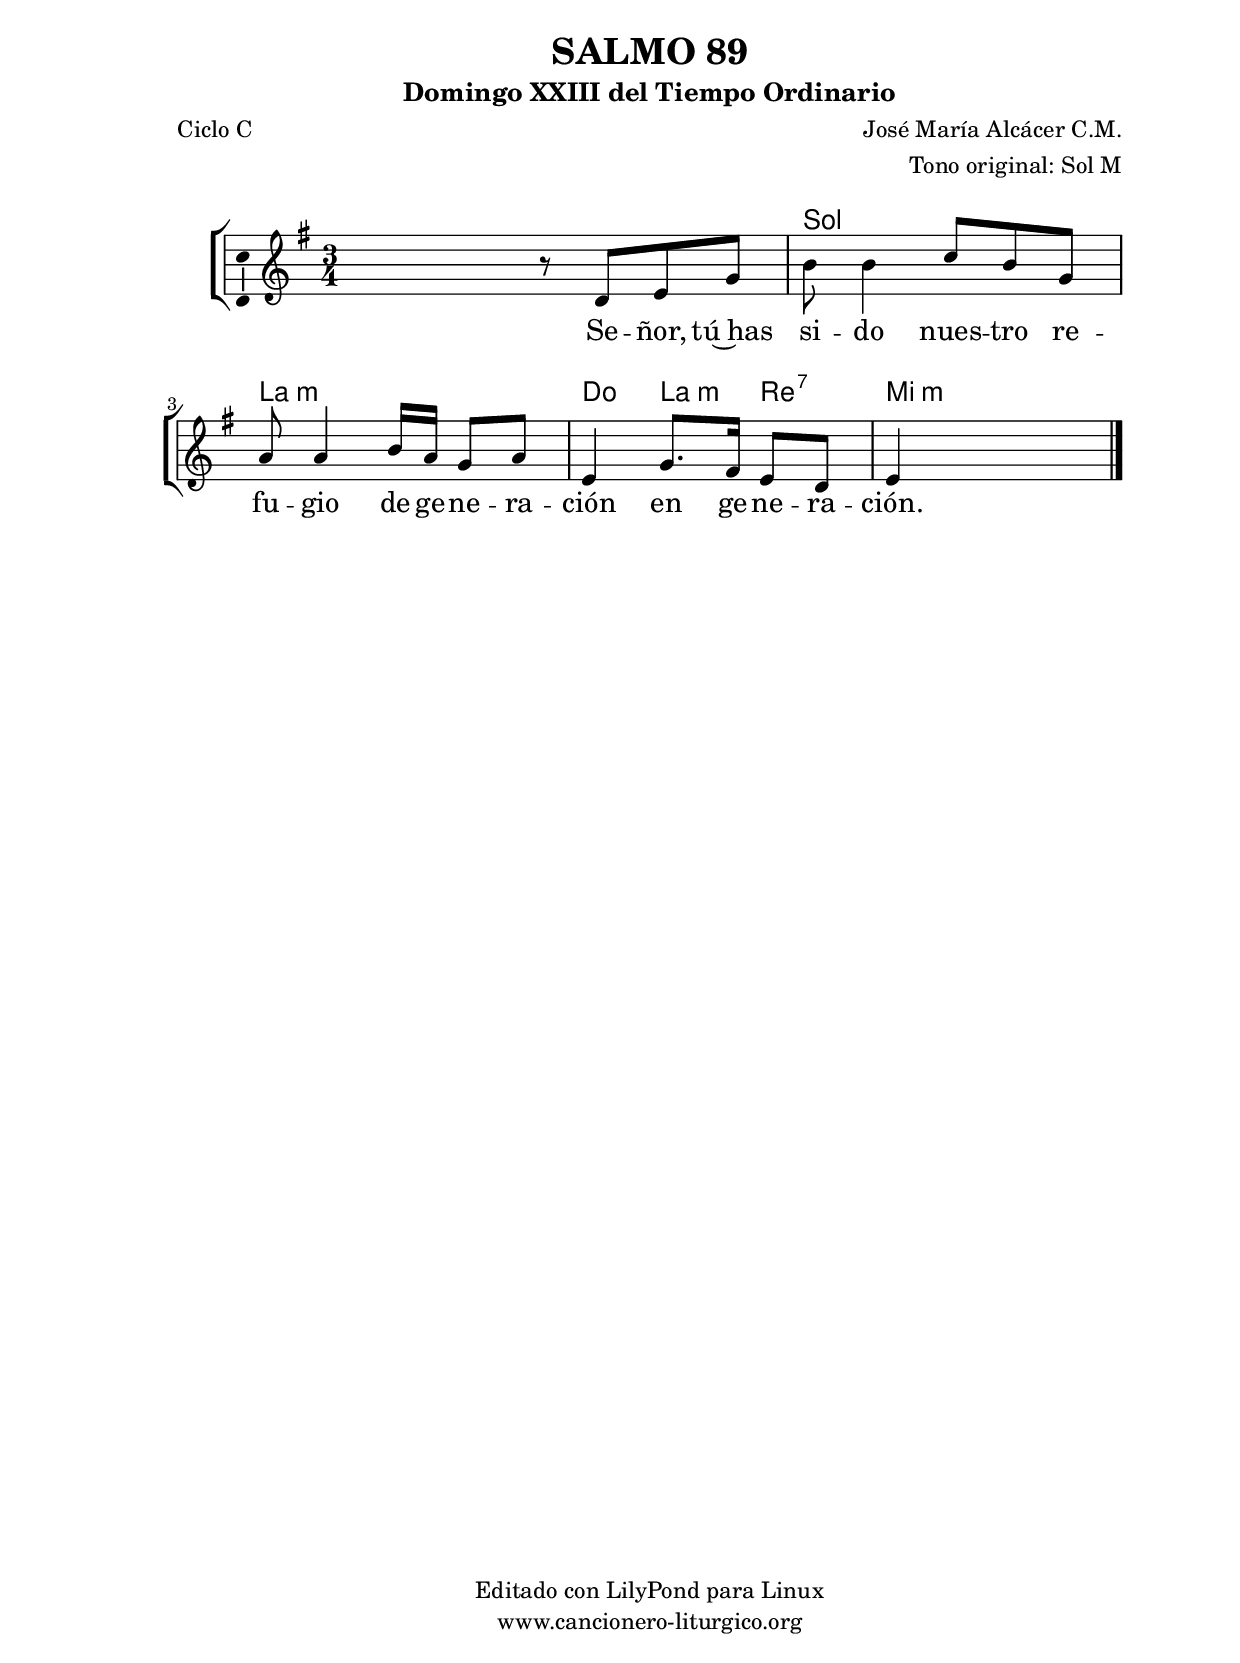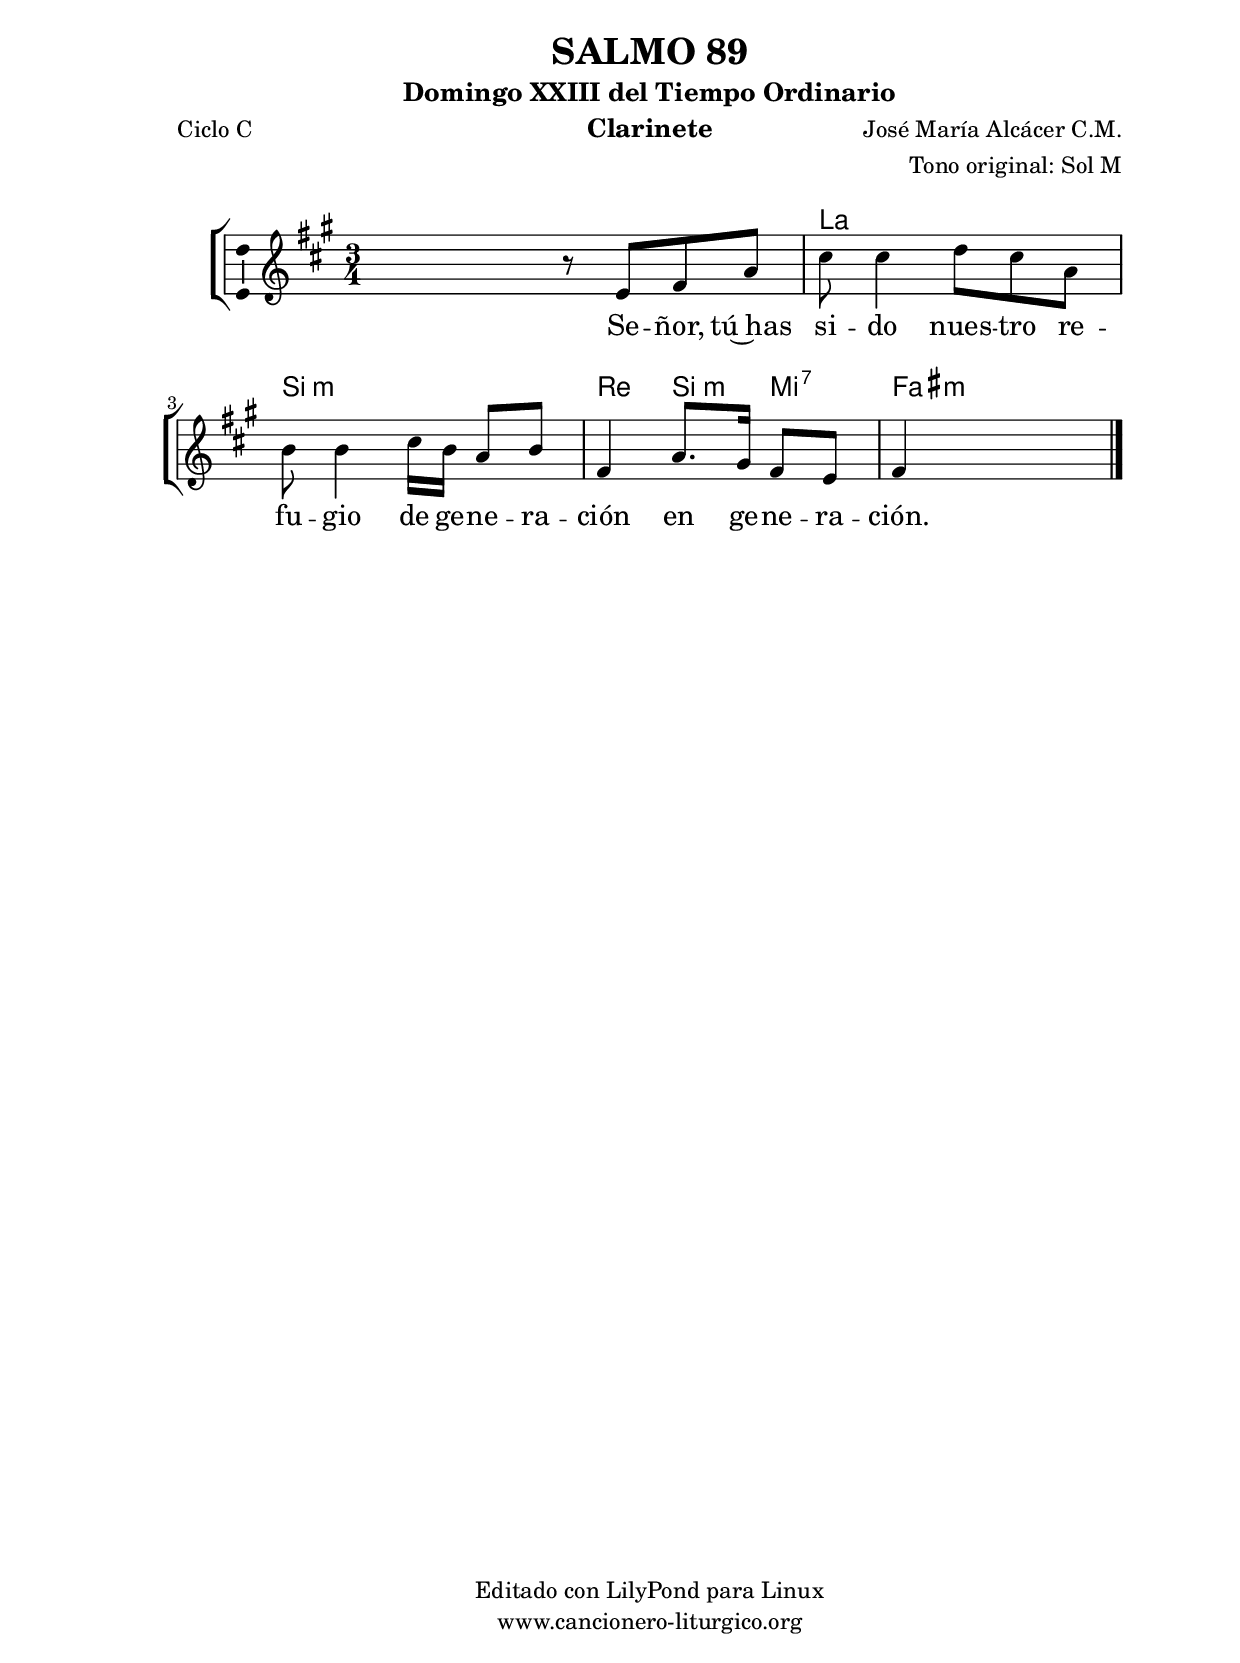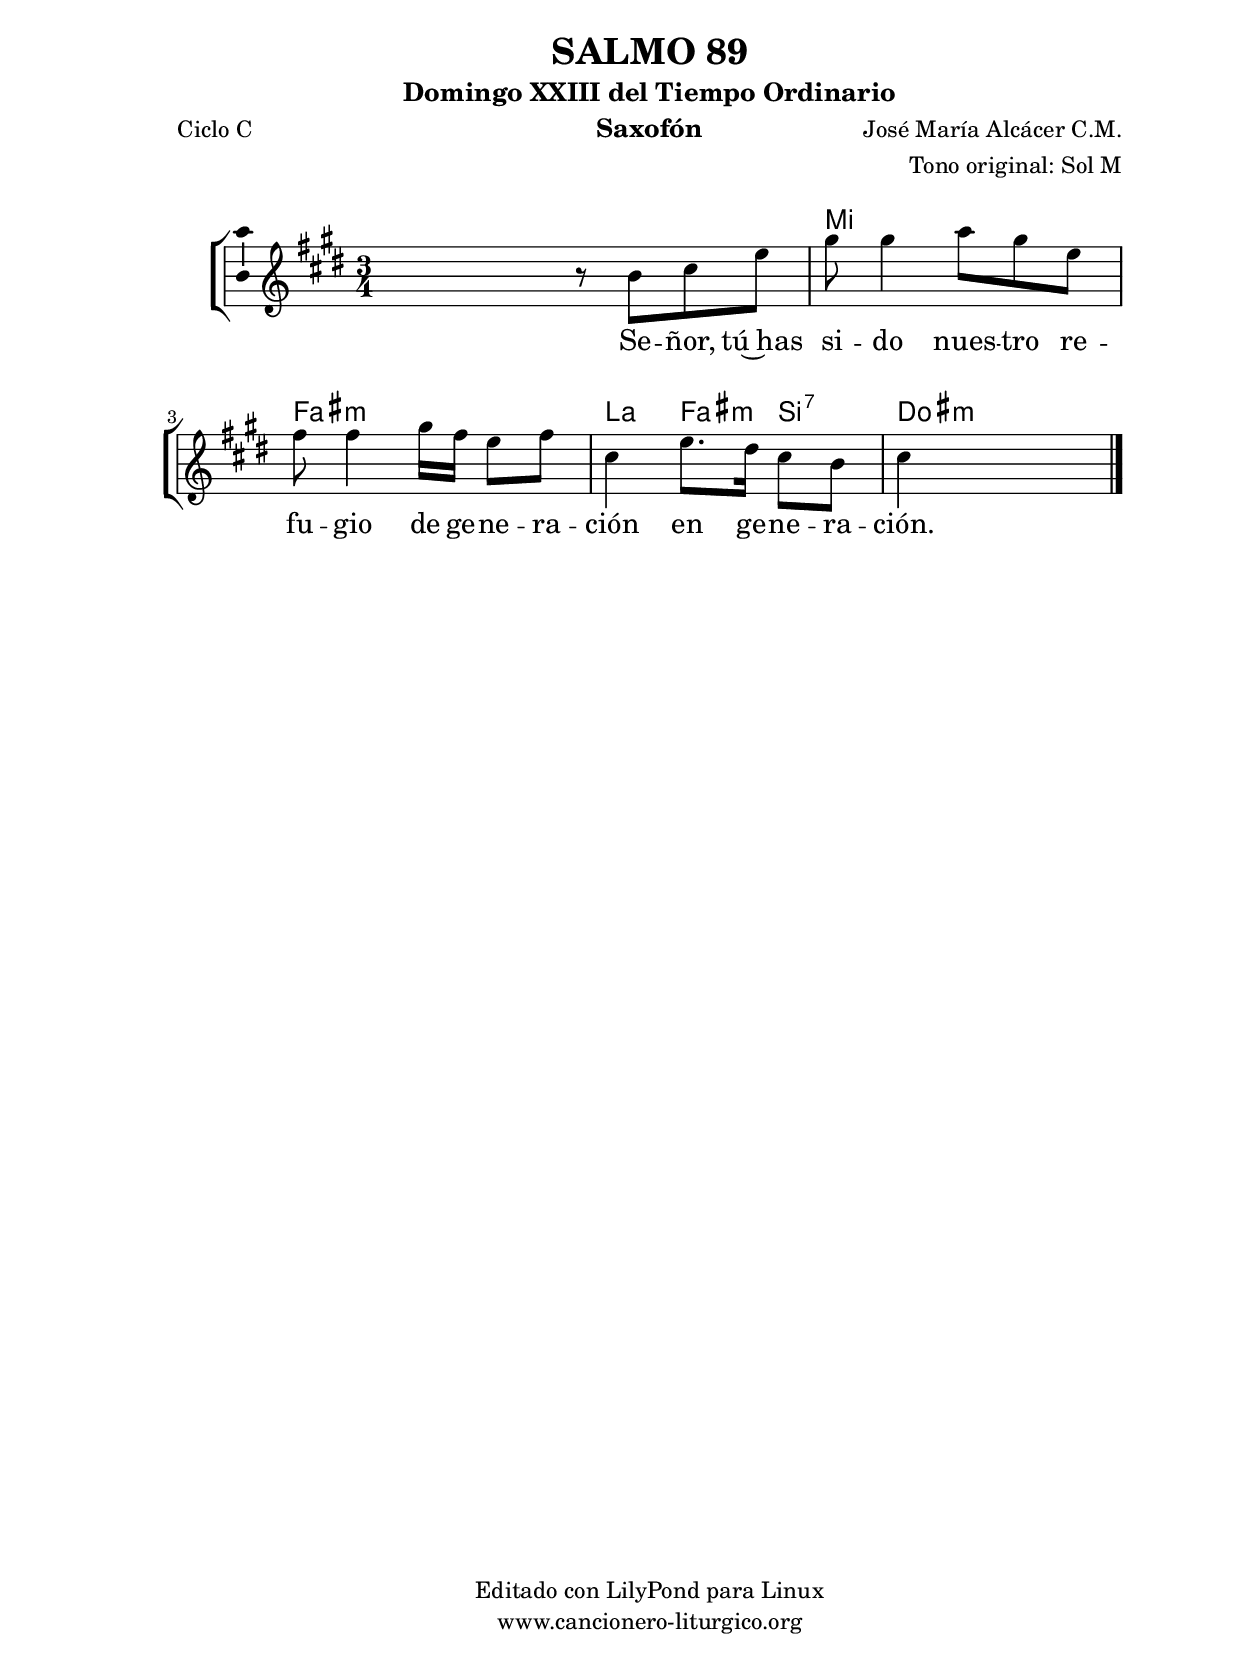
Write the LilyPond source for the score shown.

%
%para convertir .midi en .wav:
%timidity filename.midi -Ow -o finename.wav
%
%
%Para convertir de .wav a .mp3:
%lame -h -m j filename.wav
%
%
%para escuchar el midi:
%timidity nombrefichero.midi
%


%versión de lilypond para la que se ha escrito esta partitura:
\version "2.16.0"

	%Tamaño papel
	#(set-default-paper-size "a4")
	%Tamaño partitura
	#(set-global-staff-size 20)
	%No responde al pulsar sobre una nota
	#(ly:set-option 'point-and-click #f)

%parámetros del encabezamiento:
\header {
	title = "SALMO 89"
	subtitle = "Domingo XXIII del Tiempo Ordinario"
	composer = "José María Alcácer C.M."
	poet = "Ciclo C"
	meter = ""
	arranger = "Tono original: Sol M"
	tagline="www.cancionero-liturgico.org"
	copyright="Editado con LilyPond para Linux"
	tiempo = "Ordinario"
	usos = "Salmo"
	letra = "Señor, tú has sido nuestro refugio de generación en generación."
	}

%parámetros asociados al papel:
\paper  {
	oddHeaderMarkup = \markup {\fill-line { \on-the-fly #not-first-page \fromproperty #'header:title \on-the-fly #not-first-page \fromproperty #'header:composer }}
	evenHeaderMarkup = \markup {\fill-line { \fromproperty #'header:composer \fromproperty #'header:title }}
	#(set-paper-size "a4")
	print-page-number = ##f
	first-page-number = 1
	print-first-page-number = ##f
%	head-separation = 3.0 \cm
	top-margin = 2.0 \cm
	bottom-margin = 0.5\cm
%%%	bottom-margin = -1.0\cm
	left-margin = 3.0 \cm
	line-width = 16.0 \cm 
	indent = 8\mm
	interscoreline = 2.\mm
	between-system-space = 15\mm
%	para que las partituras no llenen la hoja:
	ragged-bottom = ##t
%	idem para la última hoja:
	ragged-last-bottom = ##f
%	para que las partituras llenen el ancho del papel:
	ragged-last = ##f
	after-title-space = 2.5 \cm
%page-count=1
%system-count=8

	%Flexible Vertical Spacing
%	markup-markup-spacing =
%	#'((basic-distance . 15) (minimum-distance . 15) (padding . 3))
	markup-system-spacing =
	#'((basic-distance . 15) (minimum-distance . 15) (padding . 3))
	system-system-spacing =
	#'((basic-distance . 15) (minimum-distance . 15) (padding . 3))
	score-system-spacing =
	#'((basic-distance . 15) (minimum-distance . 15) (padding . 5))
%	top-system-spacing = % header
%	#'((basic-distance . 8) (minimum-distance . 0) (padding . 3))
%	top-markup-spacing =
%	#'((basic-distance . 20) (minimum-distance . 20) (padding . 3))
	last-bottom-spacing = % footer
	#'((basic-distance . 5) (minimum-distance . 5) (padding . 3))
%	score-markup-spacing =
%	#'((basic-distance . 16) (minimum-distance . 13) (padding . 3))

	}


%parámetros que afectan a toda la partitura:
global =  {
	%clave de sol (G):
	\clef G
	%armadura:
%	\transpose f a
	\key g \major
	\tempo 4=63
	\set Score.tempoHideNote = ##t
	}


acordes = {
	\italianChords
	\chordmode {
%	\transpose f a
{

s2.
g2. a:m c4 a:m d:7 e2.:m

	}
	}
}

melodia = 
%	\transpose f a
{
	\relative c'{

\time 3/4
s4 r8 d8 e g
b8 b4 c8 b g
a8 a4 b16 a g8 a
e4 g8. fis16 e8 d
e4 s2

	\bar "|."
	}
	}


texto = \lyricmode {
Se -- ñor, tú~has si -- do nues -- tro re -- fu -- gio
de ge -- ne -- ra -- ción en ge -- ne -- ra -- ción.
	}


acordesStaff = \context ChordNames = acordesStaff <<
	\set chordChanges = ##t
	\acordes
	>>


vozStaff = \context Voice = vozStaff
\with {\consists "Ambitus_engraver"}
<<
%	\set Staff.instrumentName = ""
%	\set Staff.shortInstrumentName = ""
%	\set Staff.midiInstrument = #"clarinet"
%	\set Staff.midiInstrument = #"cello"
%	\set Staff.midiInstrument = #"flute"
	\set Staff.midiInstrument = #"electric guitar (jazz)"
%	\set Staff.midiInstrument = #"english horn"
%	\set Staff.midiInstrument = #"violin"
%	\set Staff.midiInstrument = #"glockenspiel"
	\set Staff.midiMinimumVolume = #0.7
	\set Staff.midiMaximumVolume = #0.9
	\global
	\melodia
	>>


textoStaff = \context Lyrics = textoStaff <<
	\lyricsto vozStaff \texto
	>>

\book {
	\score {
		\context ChoirStaff {
			\override StaffGroup.SystemStartBracket #'collapse-height = #1
			\override Score.SystemStartBar #'collapse-height = #1
			<<
			\acordesStaff
			\vozStaff
			\textoStaff
			>>
			}
		\layout {
	    		\context {
				\Lyrics
				\override LyricText #'font-size = #2
				}
	   		 \context {
				\Score
				%fontSize = #3
				\override StaffSymbol #'staff-space = #(magstep +3)
				%\override Beam #'thickness = #0.55
				%\override SpacingSpanner #'spacing-increment = #1.0
				%\override Slur #'height-limit = #1.5
				}
			}
		}
	\score {
		\unfoldRepeats
		\context ChoirStaff {
			<<
			\acordesStaff
			\vozStaff
			>>
			}
		\midi {
	  		\context {
	  			\Score
				tempoWholesPerMinute = #(ly:make-moment 70 4)
				}
			}
		}
	}

%Partitura para clarinete
#(define output-suffix "C")
\book {
	\header{
		instrument = "Clarinete"
		}
	\score {
		\context ChoirStaff {
			\override StaffGroup.SystemStartBracket #'collapse-height = #1
			\override Score.SystemStartBar #'collapse-height = #1
\transpose c d
			<<
			\acordesStaff
			\vozStaff
			\textoStaff
			>>
			}
		\layout {
	    		\context {
				\Lyrics
				\override LyricText #'font-size = #2
				}
	   		 \context {
				\Score
				%fontSize = #3
				\override StaffSymbol #'staff-space = #(magstep +3)
				%\override Beam #'thickness = #0.55
				%\override SpacingSpanner #'spacing-increment = #1.0
				%\override Slur #'height-limit = #1.5
				}
			}
		}
	}

%Partitura para saxofón
#(define output-suffix "S")
\book {
	\header{
		instrument = "Saxofón"
		}
	\score {
		\context ChoirStaff {
			\override StaffGroup.SystemStartBracket #'collapse-height = #1
			\override Score.SystemStartBar #'collapse-height = #1
\transpose c a
			<<
			\acordesStaff
			\vozStaff
			\textoStaff
			>>
			}
		\layout {
	    		\context {
				\Lyrics
				\override LyricText #'font-size = #2
				}
	   		 \context {
				\Score
				%fontSize = #3
				\override StaffSymbol #'staff-space = #(magstep +3)
				%\override Beam #'thickness = #0.55
				%\override SpacingSpanner #'spacing-increment = #1.0
				%\override Slur #'height-limit = #1.5
				}
			}
		}
	}

